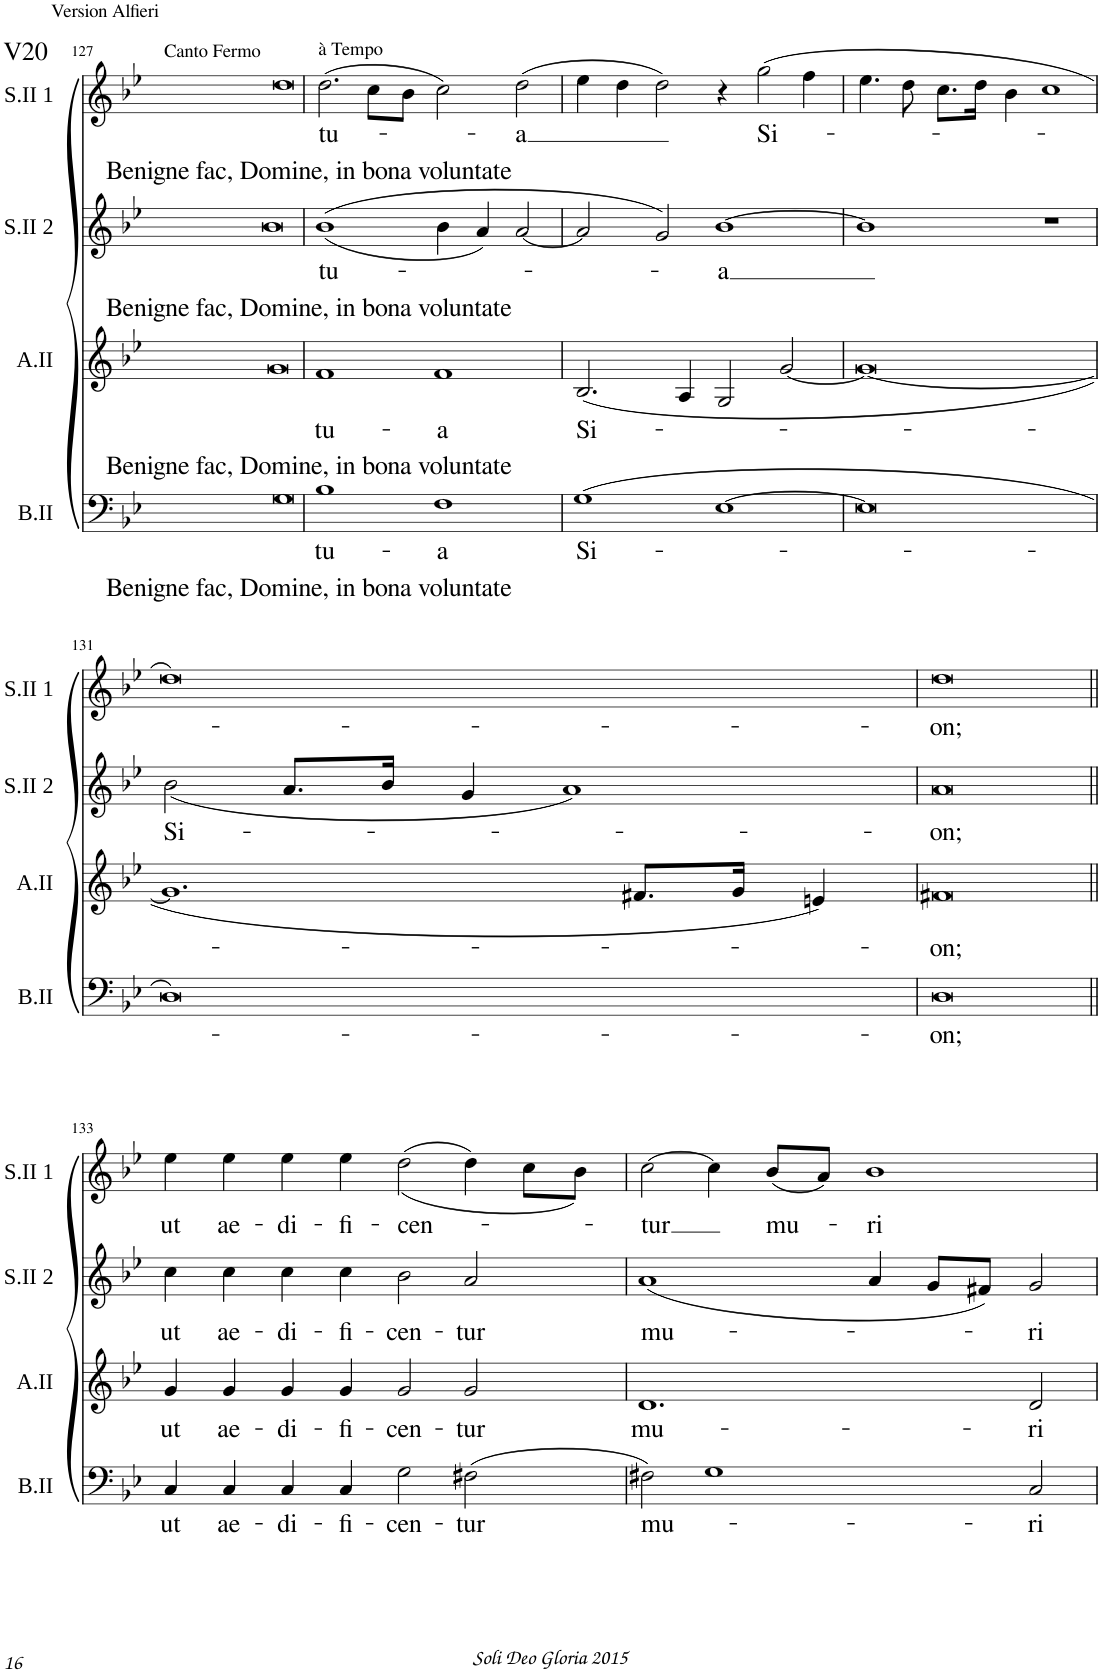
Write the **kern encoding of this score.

**kern	**text	**kern	**text	**kern	**text	**kern	**text
*part4	*part4	*part3	*part3	*part2	*part2	*part1	*part1
*staff4	*staff4	*staff3	*staff3	*staff2	*staff2	*staff1	*staff1
*I"Bass II	*	*I"Alto II	*	*I"Soprano II 2	*	*I"Soprano II 1	*
*I'B.II	*	*I'A.II	*	*I'S.II 2	*	*I'S.II 1	*
!!LO:PB:g=z
*clefF4	*	*clefG2	*	*clefG2	*	*clefG2	*
*k[b-e-]	*	*k[b-e-]	*	*k[b-e-]	*	*k[b-e-]	*
*M4/2	*	*M4/2	*	*M4/2	*	*M4/2	*
=127	=127	=127	=127	=127	=127	=127	=127
!	!	!	!	!	!	!LO:TX:a:t=V20	!
!	!	!	!	!	!	!LO:TX:b:t=Benigne fac, Domine, in bona voluntate	!
!	!	!	!	!LO:TX:b:t=Benigne fac, Domine, in bona voluntate	!	!	!
!	!	!LO:TX:b:t=Benigne fac, Domine, in bona voluntate	!	!	!	!	!
!LO:TX:b:t=Benigne fac, Domine, in bona voluntate	!	!	!	!	!	!	!
0G	.	0g	.	0b-	.	0dd	.
=128	=128	=128	=128	=128	=128	=128	=128
!	!LO:LY:b	!	!LO:LY:b	!	!LO:LY:b	!	!LO:LY:b
1B-	tu-	1f	tu-	(<(1b-	tu-	(2.dd\	tu-
.	.	.	.	.	.	8cc\L	.
.	.	.	.	.	.	8b-\J	.
!	!LO:LY:b	!	!LO:LY:b	!	!	!	!
1F	-a	1f	-a	4b-\	.	2cc\)	.
.	.	.	.	4a/)	.	.	.
!	!	!	!	!	!	!	!LO:LY:b
.	.	.	.	[2a/	.	(2dd\	-a
=129	=129	=129	=129	=129	=129	=129	=129
!	!LO:LY:b	!	!LO:LY:b	!	!	!	!
(1G	Si-	(2.B-/	Si-	2a/]	.	4ee-\	.
.	.	.	.	.	.	4dd\	.
.	.	.	.	2g/)	.	2dd\)	.
.	.	4A/	.	.	.	.	.
!	!	!	!	!	!LO:LY:b	!	!
[1E-	.	2G/	.	[1b-	-a	4r	.
!	!	!	!	!	!	!	!LO:LY:b
.	.	.	.	.	.	(2gg\	Si-
.	.	[2g/	.	.	.	.	.
.	.	.	.	.	.	4ff\	.
=130	=130	=130	=130	=130	=130	=130	=130
0E-]	.	0g_	.	1b-]	.	4.ee-\	.
.	.	.	.	.	.	8dd\	.
.	.	.	.	.	.	8.cc\L	.
.	.	.	.	.	.	16dd\Jk	.
.	.	.	.	.	.	4b-\	.
.	.	.	.	1r	.	1cc	.
!!LO:LB:g=z
=131	=131	=131	=131	=131	=131	=131	=131
!	!	!	!	!	!LO:LY:b	!	!
0D)	.	1.g]	.	(<2b-\	Si-	0dd)	.
.	.	.	.	8.a/L	.	.	.
.	.	.	.	16b-/Jk	.	.	.
.	.	.	.	4g/	.	.	.
.	.	.	.	1a)	.	.	.
.	.	8.f#X/L	.	.	.	.	.
.	.	16g/Jk	.	.	.	.	.
.	.	4en/)	.	.	.	.	.
=132	=132	=132	=132	=132	=132	=132	=132
!	!LO:LY:b	!	!LO:LY:b	!	!LO:LY:b	!	!LO:LY:b
0D	-on;	0f#X	-on;	0a	-on;	0dd	-on;
!!LO:LB:g=z
=133||	=133||	=133||	=133||	=133||	=133||	=133||	=133||
!	!LO:LY:b	!	!LO:LY:b	!	!LO:LY:b	!	!LO:LY:b
4C/	ut	4g/	ut	4cc\	ut	4ee-\	ut
!	!LO:LY:b	!	!LO:LY:b	!	!LO:LY:b	!	!LO:LY:b
4C/	ae-	4g/	ae-	4cc\	ae-	4ee-\	ae-
!	!LO:LY:b	!	!LO:LY:b	!	!LO:LY:b	!	!LO:LY:b
4C/	-di-	4g/	-di-	4cc\	-di-	4ee-\	-di-
!	!LO:LY:b	!	!LO:LY:b	!	!LO:LY:b	!	!LO:LY:b
4C/	-fi-	4g/	-fi-	4cc\	-fi-	4ee-\	-fi-
!	!LO:LY:b	!	!LO:LY:b	!	!LO:LY:b	!	!LO:LY:b
2G\	-cen-	2g/	-cen-	2b-\	-cen-	((<2dd\	-cen-
!	!LO:LY:b	!	!LO:LY:b	!	!LO:LY:b	!	!
(2F#X\	-tur	2g/	-tur	2a/	-tur	4dd\)	.
.	.	.	.	.	.	8cc\L	.
.	.	.	.	.	.	8b-\J)	.
=134	=134	=134	=134	=134	=134	=134	=134
!	!LO:LY:b	!	!LO:LY:b	!	!LO:LY:b	!	!LO:LY:b
2F#X\)	mu-	1.d	mu-	(1a	mu-	[2cc\	-tur
1G	.	.	.	.	.	4cc\]	.
!	!	!	!	!	!	!	!LO:LY:b
.	.	.	.	.	.	(8b-/L	mu-
.	.	.	.	.	.	8a/J)	.
!	!	!	!	!	!	!	!LO:LY:b
.	.	.	.	4a/	.	1b-	-ri
.	.	.	.	8g/L	.	.	.
.	.	.	.	8f#X/J)	.	.	.
!	!LO:LY:b	!	!LO:LY:b	!	!LO:LY:b	!	!
2C/	-ri	2d/	-ri	2g/	-ri	.	.
=	=	=	=	=	=	=	=
*-	*-	*-	*-	*-	*-	*-	*-
